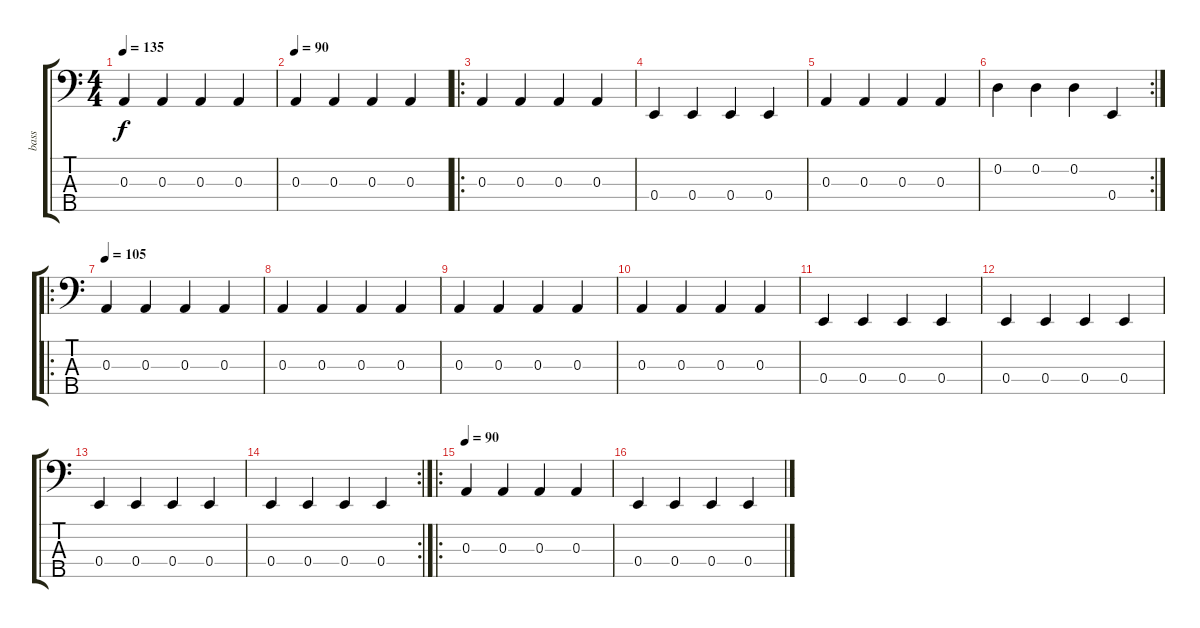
\track ("bass" "bass") {instrument electricbassfinger}
\staff {score tabs}
\tuning (G2 D2 A1 E1 B0) {hide}
\ts (4 4)
\tempo 135
\clef f4
\ks c
0.3.4{dy f} 0.3.4 0.3.4 0.3.4 |
\tempo 90
0.3.4 0.3.4 0.3.4 0.3.4 |
\ro
0.3.4 0.3.4 0.3.4 0.3.4 |
0.4.4 0.4.4 0.4.4 0.4.4 |
0.3.4 0.3.4 0.3.4 0.3.4 |
\rc 2
0.2.4 0.2.4 0.2.4 0.4.4 |
\ro
\tempo 105
0.3.4 0.3.4 0.3.4 0.3.4 |
0.3.4 0.3.4 0.3.4 0.3.4 |
0.3.4 0.3.4 0.3.4 0.3.4 |
0.3.4 0.3.4 0.3.4 0.3.4 |
0.4.4 0.4.4 0.4.4 0.4.4 |
0.4.4 0.4.4 0.4.4 0.4.4 |
0.4.4 0.4.4 0.4.4 0.4.4 |
\rc 2
0.4.4 0.4.4 0.4.4 0.4.4 |
\ro
\tempo 90
0.3.4 0.3.4 0.3.4 0.3.4 |
0.4.4 0.4.4 0.4.4 0.4.4
